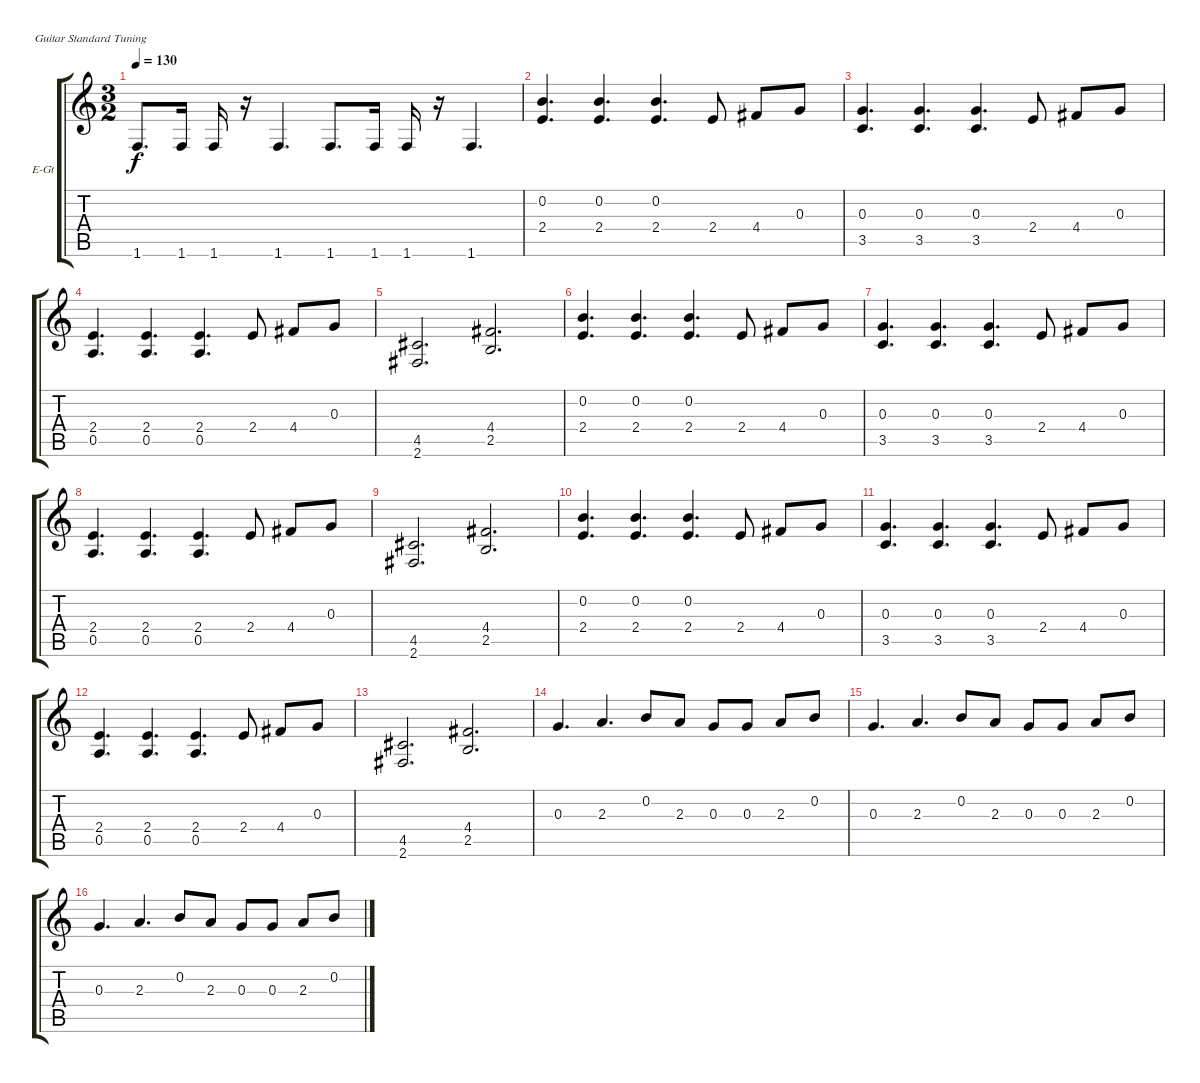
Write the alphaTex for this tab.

\bracketExtendMode groupsimilarinstruments
\firstSystemTrackNameOrientation horizontal
\otherSystemsTrackNameOrientation horizontal
\track ("Гитара 2" "E-Gt") {instrument overdrivenguitar}
\staff {score tabs}
\tuning (E4 B3 G3 D3 A2 E2)
\ts (3 2)
\tempo 130
\clef g2
\ks c
1.6.8{d dy f} 1.6.16 1.6.16 r.16 1.6.4{d} 1.6.8{d} 1.6.16 1.6.16 r.16 1.6.4{d} |
(0.2 2.4).4{d} (0.2 2.4).4{d} (0.2 2.4).4{d} 2.4.8 4.4.8 0.3.8 |
(0.3 3.5).4{d} (0.3 3.5).4{d} (0.3 3.5).4{d} 2.4.8 4.4.8 0.3.8 |
(2.4 0.5).4{d} (2.4 0.5).4{d} (2.4 0.5).4{d} 2.4.8 4.4.8 0.3.8 |
(4.5 2.6).2{d} (4.4 2.5).2{d} |
(0.2 2.4).4{d} (0.2 2.4).4{d} (0.2 2.4).4{d} 2.4.8 4.4.8 0.3.8 |
(0.3 3.5).4{d} (0.3 3.5).4{d} (0.3 3.5).4{d} 2.4.8 4.4.8 0.3.8 |
(2.4 0.5).4{d} (2.4 0.5).4{d} (2.4 0.5).4{d} 2.4.8 4.4.8 0.3.8 |
(4.5 2.6).2{d} (4.4 2.5).2{d} |
(0.2 2.4).4{d} (0.2 2.4).4{d} (0.2 2.4).4{d} 2.4.8 4.4.8 0.3.8 |
(0.3 3.5).4{d} (0.3 3.5).4{d} (0.3 3.5).4{d} 2.4.8 4.4.8 0.3.8 |
(2.4 0.5).4{d} (2.4 0.5).4{d} (2.4 0.5).4{d} 2.4.8 4.4.8 0.3.8 |
(4.5 2.6).2{d} (4.4 2.5).2{d} |
0.3.4{d} 2.3.4{d} 0.2.8 2.3.8 0.3.8 0.3.8 2.3.8 0.2.8 |
0.3.4{d} 2.3.4{d} 0.2.8 2.3.8 0.3.8 0.3.8 2.3.8 0.2.8 |
0.3.4{d} 2.3.4{d} 0.2.8 2.3.8 0.3.8 0.3.8 2.3.8 0.2.8
